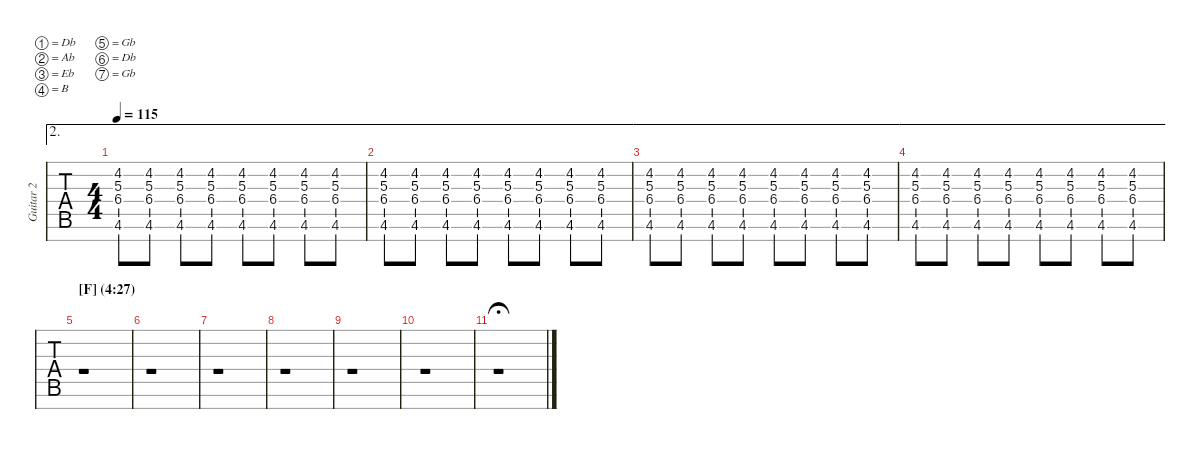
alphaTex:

\defaultSystemsLayout 2
\hideDynamics
\bracketExtendMode nobrackets
\multiTrackTrackNamePolicy allsystems
\firstSystemTrackNameMode fullname
\otherSystemsTrackNameMode fullname
\otherSystemsTrackNameOrientation horizontal
\track ("Guitar 2" "Gtr. 2") {instrument overdrivenguitar}
\staff {tabs}
\tuning (Db4 Ab3 Eb3 B2 Gb2 Db2 Gb1)
\ae 2
\ts (4 4)
\tempo 115
\clef g2
\ks c
(4.6 6.4 5.3{acc #} 4.2).8{dy mf} (4.6 6.4 5.3{acc #} 4.2).8 (4.6 6.4 5.3{acc #} 4.2).8 (4.6 6.4 5.3{acc #} 4.2).8 (4.6 6.4 5.3{acc #} 4.2).8 (4.6 6.4 5.3{acc #} 4.2).8 (4.6 6.4 5.3{acc #} 4.2).8 (4.6 6.4 5.3{acc #} 4.2).8 |
\ae 2
(4.6 6.4 5.3{acc #} 4.2).8 (4.6 6.4 5.3{acc #} 4.2).8 (4.6 6.4 5.3{acc #} 4.2).8 (4.6 6.4 5.3{acc #} 4.2).8 (4.6 6.4 5.3{acc #} 4.2).8 (4.6 6.4 5.3{acc #} 4.2).8 (4.6 6.4 5.3{acc #} 4.2).8 (4.6 6.4 5.3{acc #} 4.2).8 |
\ae 2
\scale
1.00424 (4.6 6.4 5.3{acc #} 4.2).8 (4.6 6.4 5.3{acc #} 4.2).8 (4.6 6.4 5.3{acc #} 4.2).8 (4.6 6.4 5.3{acc #} 4.2).8 (4.6 6.4 5.3{acc #} 4.2).8 (4.6 6.4 5.3{acc #} 4.2).8 (4.6 6.4 5.3{acc #} 4.2).8 (4.6 6.4 5.3{acc #} 4.2).8 |
\ae 2
\scale
0.99576 (4.6 6.4 5.3{acc #} 4.2).8 (4.6 6.4 5.3{acc #} 4.2).8 (4.6 6.4 5.3{acc #} 4.2).8 (4.6 6.4 5.3{acc #} 4.2).8 (4.6 6.4 5.3{acc #} 4.2).8 (4.6 6.4 5.3{acc #} 4.2).8 (4.6 6.4 5.3{acc #} 4.2).8 (4.6 6.4 5.3{acc #} 4.2).8 |
\section ("" "[F] (4:27)")
\scale
1.00293 r.1 |
\scale
0.999761 r.1 |
\scale
1.00024 r.1 |
\scale
0.997069 r.1 |
\scale
1.00159 r.1 |
\scale
1.00043 r.1 |
\scale
0.997982 r.1{fermata (medium 0.5)}
